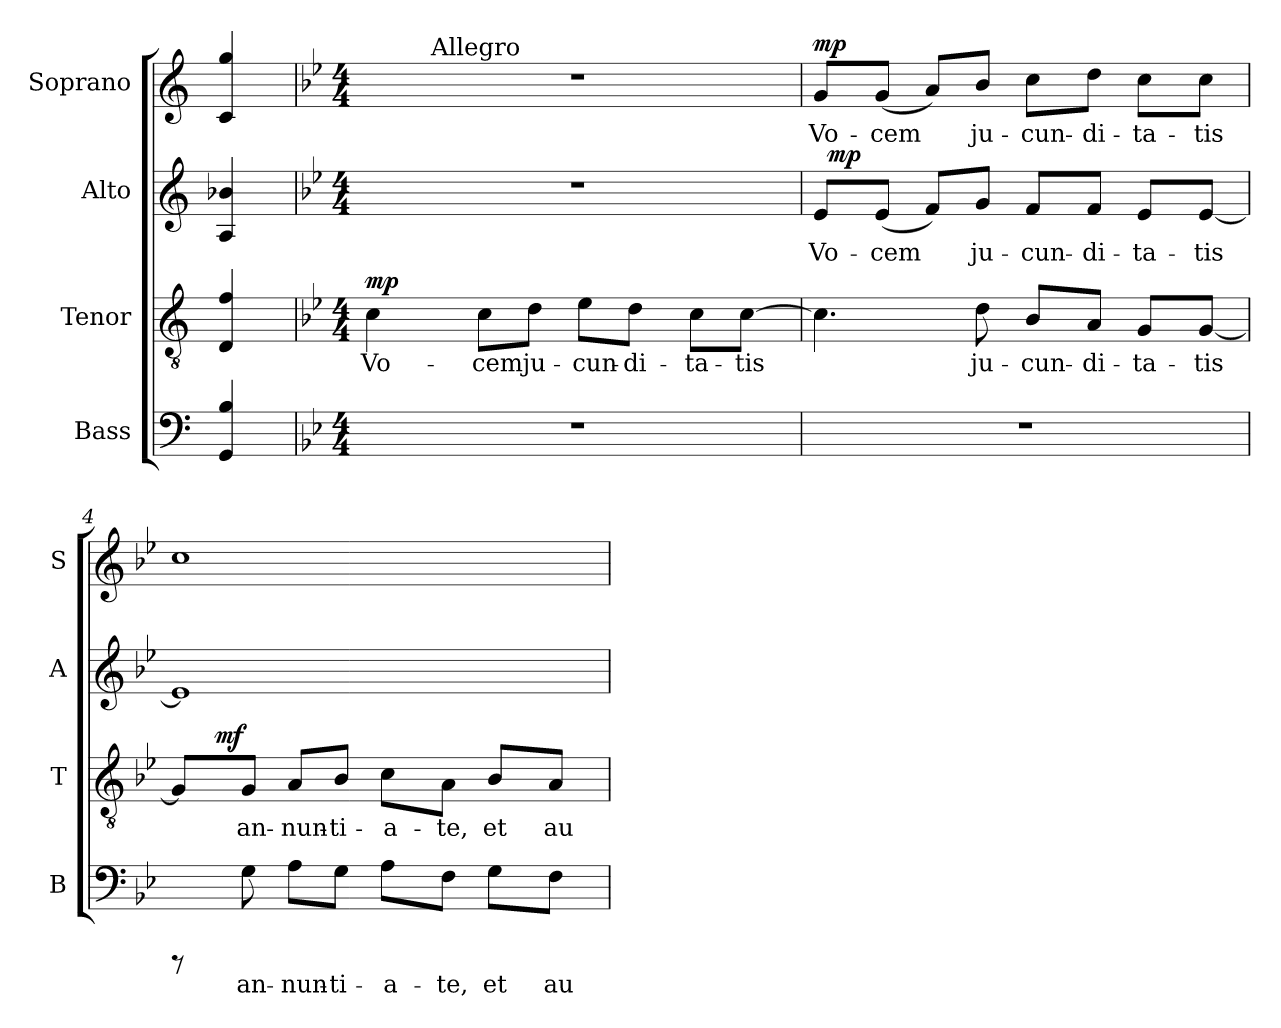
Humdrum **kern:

**kern	**text	**kern	**text	**dynam	**kern	**text	**dynam	**kern	**text	**dynam
*part4	*part4	*part3	*part3	*part3	*part2	*part2	*part2	*part1	*part1	*part1
*staff4	*staff4	*staff3	*staff3	*staff3	*staff2	*staff2	*staff2	*staff1	*staff1	*staff1
*I"Bass	*	*I"Tenor	*	*	*I"Alto	*	*	*I"Soprano	*	*
*I'B	*	*I'T	*	*	*I'A	*	*	*I'S	*	*
!!LO:PB:g=z
*stria5	*	*stria5	*	*	*stria5	*	*	*stria5	*	*
*clefF4	*	*clefGv2	*	*	*clefG2	*	*	*clefG2	*	*
*k[]	*	*k[]	*	*	*k[]	*	*	*k[]	*	*
*C:	*	*C:	*	*	*C:	*	*	*C:	*	*
=1	=1	=1	=1	=1	=1	=1	=1	=1	=1	=1
!	!LO:LY:b	!	!LO:LY:b:cj	!	!	!LO:LY:b	!	!	!LO:LY:b	!
4B/ 4GG/	.	4f/ 4D/	.	.	4b-X/ 4A/	.	.	4gg/ 4c/	.	.
=2!	=2!	=2!	=2!	=2!	=2!	=2!	=2!	=2!	=2!	=2!
*k[b-e-]	*	*k[b-e-]	*	*	*k[b-e-]	*	*	*k[b-e-]	*	*
*B-:	*	*B-:	*	*	*B-:	*	*	*B-:	*	*
*M4/4	*	*M4/4	*	*	*M4/4	*	*	*M4/4	*	*
!	!	!	!LO:LY:b:cj	!LO:DY:a	!	!	!	!	!	!
*	*	*	*	*	*	*	*	*^	*	*
1r	.	4c\	Vo-	mp	1r	.	.	1r	8ryy	.	.
.	.	.	.	.	.	.	.	.	64ryy	.	.
!	!	!	!	!	!	!	!	!	!LO:TX:a:t=Allegro	!	!
.	.	.	.	.	.	.	.	.	2ryy	.	.
!	!	!	!LO:LY:b:cj	!	!	!	!	!	!	!	!
.	.	8c\L	-cem	.	.	.	.	.	.	.	.
!	!	!	!LO:LY:b:cj	!	!	!	!	!	!	!	!
.	.	8d\J	ju-	.	.	.	.	.	.	.	.
!	!	!	!LO:LY:b:cj	!	!	!	!	!	!	!	!
.	.	8e-\L	-cun-	.	.	.	.	.	.	.	.
!	!	!	!LO:LY:b:cj	!	!	!	!	!	!	!	!
.	.	8d\J	-di-	.	.	.	.	.	.	.	.
.	.	.	.	.	.	.	.	.	4ryy	.	.
!	!	!	!LO:LY:b:cj	!	!	!	!	!	!	!	!
.	.	8c\L	-ta-	.	.	.	.	.	.	.	.
!	!	!	!LO:LY:b:cj	!	!	!	!	!	!	!	!
.	.	[>8c\J	-tis	.	.	.	.	.	.	.	.
.	.	.	.	.	.	.	.	.	16..ryy	.	.
=3	=3	=3	=3	=3	=3	=3	=3	=3	=3	=3	=3
!	!	!	!LO:LY:b:cj	!	!	!LO:LY:b	!	!	!	!LO:LY:b	!LO:DY:a
*	*	*	*	*	*^	*	*	*v	*v	*	*
1r	.	4.c\]	.	.	8e-/L	64ryy	Vo-	.	8g/L	Vo-	mp
!	!	!	!	!	!	!	!	!LO:DY:a	!	!	!
.	.	.	.	.	.	2ryy	.	mp	.	.	.
!	!	!	!	!	!	!	!LO:LY:b	!	!	!LO:LY:b	!
.	.	.	.	.	(<8e-/J	.	-cem	.	(<8g/J	-cem	.
!	!	!	!	!	!	!	!LO:LY:b	!	!	!LO:LY:b	!
.	.	.	.	.	8f/L)	.	.	.	8a/L)	.	.
!	!	!	!LO:LY:b:cj	!	!	!	!LO:LY:b	!	!	!LO:LY:b	!
.	.	8d\	ju-	.	8g/J	.	ju-	.	8b-/J	ju-	.
!	!	!	!LO:LY:b:cj	!	!	!	!LO:LY:b	!	!	!LO:LY:b	!
.	.	8B-/L	-cun-	.	8f/L	.	-cun-	.	8cc\L	-cun-	.
.	.	.	.	.	.	4ryy	.	.	.	.	.
!	!	!	!LO:LY:b:cj	!	!	!	!LO:LY:b	!	!	!LO:LY:b	!
.	.	8A/J	-di-	.	8f/J	.	-di-	.	8dd\J	-di-	.
!	!	!	!LO:LY:b:cj	!	!	!	!LO:LY:b	!	!	!LO:LY:b	!
.	.	8G/L	-ta-	.	8e-/L	.	-ta-	.	8cc\L	-ta-	.
.	.	.	.	.	.	8...ryy	.	.	.	.	.
!	!	!	!LO:LY:b:cj	!	!	!	!LO:LY:b	!	!	!LO:LY:b	!
.	.	[<8G/J	-tis	.	[<8e-/J	.	-tis	.	8cc\J	-tis	.
=4	=4	=4	=4	=4	=4	=4	=4	=4	=4	=4	=4
!	!	!	!LO:LY:b:cj	!	!	!	!LO:LY:b	!	!	!LO:LY:b	!
*	*	*^	*	*	*v	*v	*	*	*	*	*
8rCCC	.	8G/L]	16ryy	.	.	1e-]	.	.	1cc	.	.
.	.	.	64ryy	.	.	.	.	.	.	.	.
!	!	!	!	!	!LO:DY:a	!	!	!	!	!	!
.	.	.	2ryy	.	mf	.	.	.	.	.	.
!	!LO:LY:b	!	!	!LO:LY:b:cj	!	!	!	!	!	!	!
8G\	an-	8G/J	.	an-	.	.	.	.	.	.	.
!	!LO:LY:b	!	!	!LO:LY:b:cj	!	!	!	!	!	!	!
8A\L	-nun-	8A/L	.	-nun-	.	.	.	.	.	.	.
!	!LO:LY:b	!	!	!LO:LY:b:cj	!	!	!	!	!	!	!
8G\J	-ti-	8B-/J	.	-ti-	.	.	.	.	.	.	.
!	!LO:LY:b	!	!	!LO:LY:b:cj	!	!	!	!	!	!	!
8A\L	-a-	8c\L	.	-a-	.	.	.	.	.	.	.
.	.	.	4ryy	.	.	.	.	.	.	.	.
!	!LO:LY:b	!	!	!LO:LY:b:cj	!	!	!	!	!	!	!
8F\J	-te,	8A\J	.	-te,	.	.	.	.	.	.	.
!	!LO:LY:b	!	!	!LO:LY:b:cj	!	!	!	!	!	!	!
8G\L	et	8B-/L	.	et	.	.	.	.	.	.	.
.	.	.	8ryy	.	.	.	.	.	.	.	.
!	!LO:LY:b	!	!	!LO:LY:b:cj	!	!	!	!	!	!	!
8F\J	au-	8A/J	.	au-	.	.	.	.	.	.	.
.	.	.	32.ryy	.	.	.	.	.	.	.	.
*	*	*v	*v	*	*	*	*	*	*	*	*
=	=	=	=	=	=	=	=	=	=	=
*-	*-	*-	*-	*-	*-	*-	*-	*-	*-	*-
